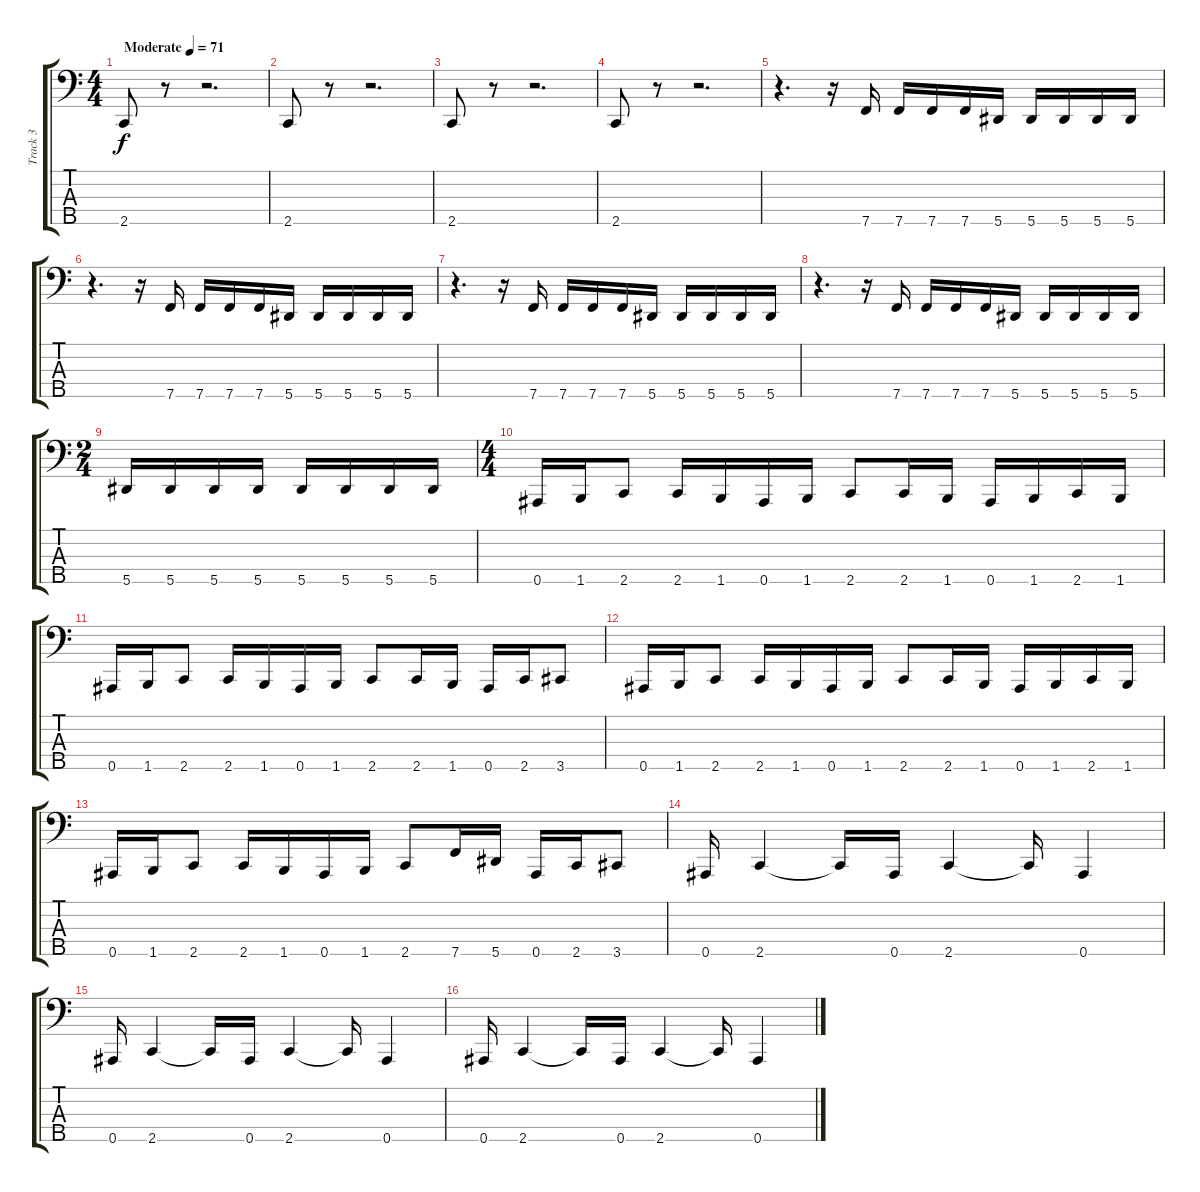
\track ("Track 3" "Track 3") {instrument electricbassfinger}
\staff {score tabs}
\tuning (Ab2 Eb2 Bb1 F1 Bb0) {hide}
\ts (4 4)
\tempo (71 "Moderate")
\clef f4
\ks c
2.5.8{dy f instrument electricbassfinger} r.8 r.2{d} |
2.5.8 r.8 r.2{d} |
2.5.8 r.8 r.2{d} |
2.5.8 r.8 r.2{d} |
r.4{d} r.16 7.5.16 7.5.16 7.5.16 7.5.16 5.5.16 5.5.16 5.5.16 5.5.16 5.5.16 |
r.4{d} r.16 7.5.16 7.5.16 7.5.16 7.5.16 5.5.16 5.5.16 5.5.16 5.5.16 5.5.16 |
r.4{d} r.16 7.5.16 7.5.16 7.5.16 7.5.16 5.5.16 5.5.16 5.5.16 5.5.16 5.5.16 |
r.4{d} r.16 7.5.16 7.5.16 7.5.16 7.5.16 5.5.16 5.5.16 5.5.16 5.5.16 5.5.16 |
\ts (2 4)
5.5.16 5.5.16 5.5.16 5.5.16 5.5.16 5.5.16 5.5.16 5.5.16 |
\ts (4 4)
0.5.16 1.5.16 2.5.8 2.5.16 1.5.16 0.5.16 1.5.16 2.5.8 2.5.16 1.5.16 0.5.16 1.5.16 2.5.16 1.5.16 |
0.5.16 1.5.16 2.5.8 2.5.16 1.5.16 0.5.16 1.5.16 2.5.8 2.5.16 1.5.16 0.5.16 2.5.16 3.5.8 |
0.5.16 1.5.16 2.5.8 2.5.16 1.5.16 0.5.16 1.5.16 2.5.8 2.5.16 1.5.16 0.5.16 1.5.16 2.5.16 1.5.16 |
0.5.16 1.5.16 2.5.8 2.5.16 1.5.16 0.5.16 1.5.16 2.5.8 7.5.16 5.5.16 0.5.16 2.5.16 3.5.8 |
0.5.16 2.5.4 2.5{t}.16 0.5.16 2.5.4 2.5{t}.16 0.5.4 |
0.5.16 2.5.4 2.5{t}.16 0.5.16 2.5.4 2.5{t}.16 0.5.4 |
0.5.16 2.5.4 2.5{t}.16 0.5.16 2.5.4 2.5{t}.16 0.5.4
